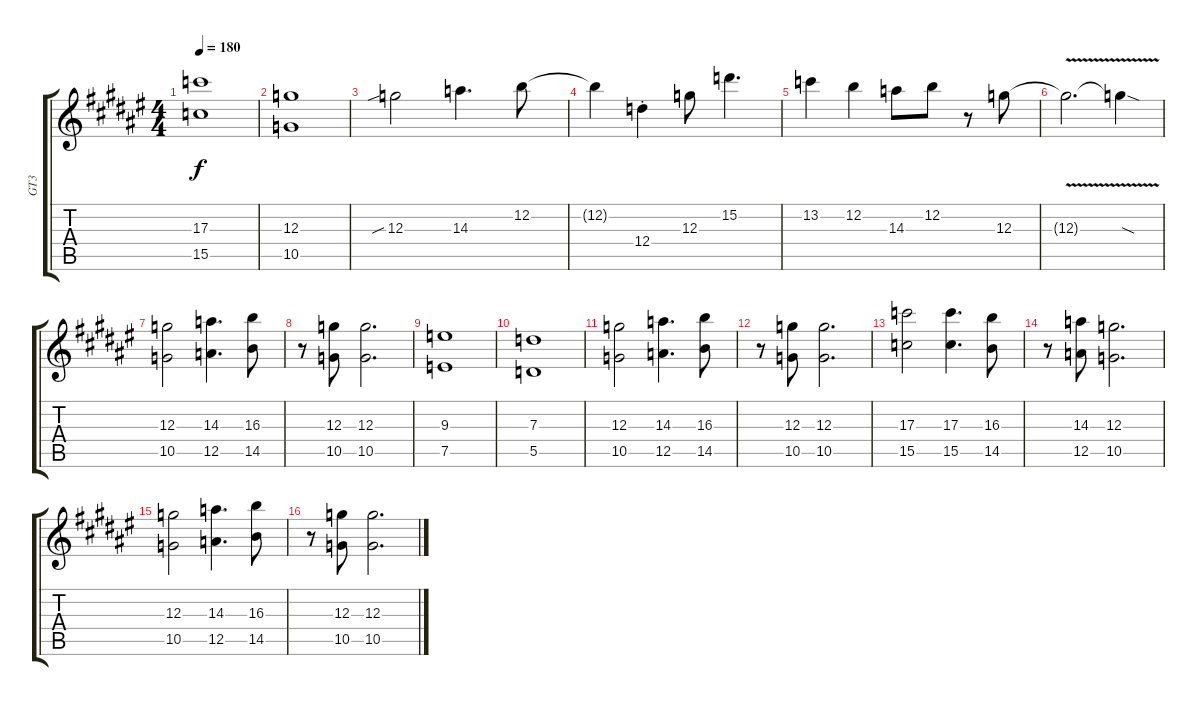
\track ("GT3" "GT3") {instrument overdrivenguitar}
\staff {score tabs}
\tuning (E4 B3 G3 D3 A2 E2) {hide}
\ts (4 4)
\tempo 180
\clef g2
\ks f#
(17.3 15.5).1{dy f} |
(12.3 10.5).1 |
12.3{sib}.2 14.3.4{d} 12.2.8 |
12.2{t}.4 12.4{st}.4 12.3.8 15.2.4{d} |
13.2.4 12.2.4 14.3.8 12.2.8 r.8 12.3.8 |
12.3{v t}.2{d} 12.3{sod t}.4 |
(12.3 10.5).2 (14.3 12.5).4{d} (16.3 14.5).8 |
r.8 (12.3 10.5).8 (12.3 10.5).2{d} |
(9.3 7.5).1 |
(7.3 5.5).1 |
(12.3 10.5).2 (14.3 12.5).4{d} (16.3 14.5).8 |
r.8 (12.3 10.5).8 (12.3 10.5).2{d} |
(17.3 15.5).2 (17.3 15.5).4{d} (16.3 14.5).8 |
r.8 (14.3 12.5).8 (12.3 10.5).2{d} |
(12.3 10.5).2 (14.3 12.5).4{d} (16.3 14.5).8 |
r.8 (12.3 10.5).8 (12.3 10.5).2{d}
